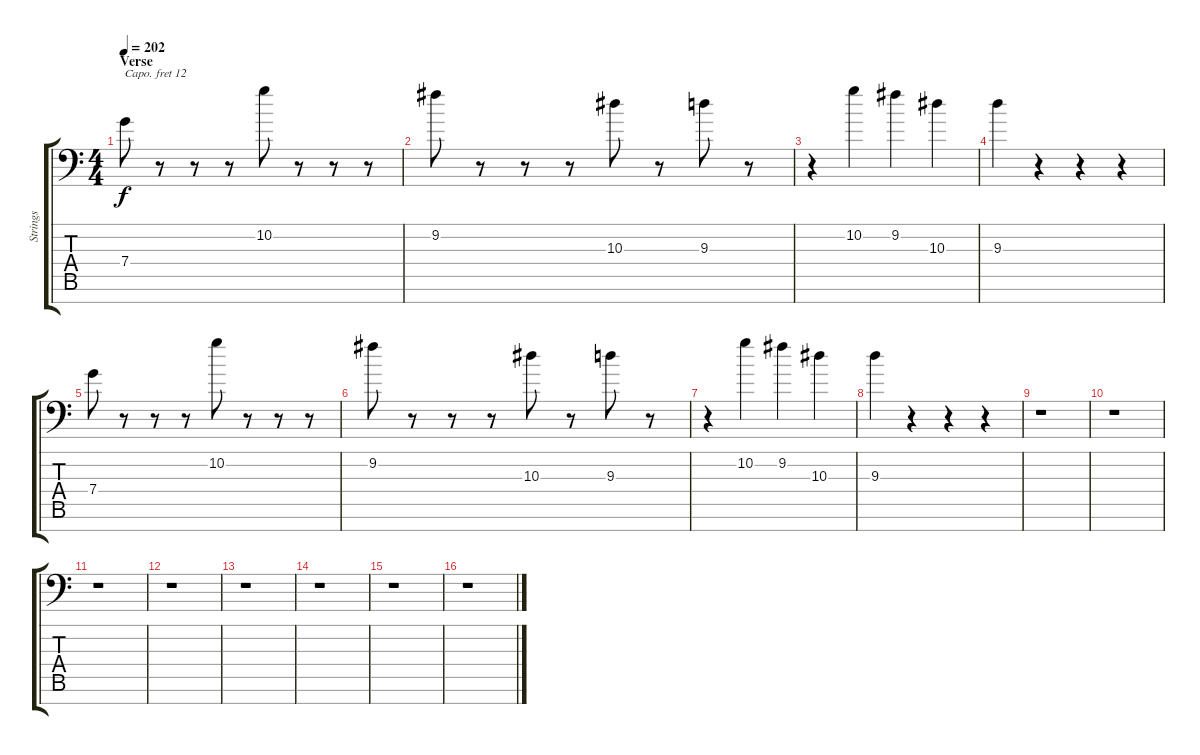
\track ("Strings" "Strings") {instrument stringensemble1}
\staff {score tabs}
\capo 12
\tuning (D4 A3 F3 C3 G2 D2 G1) {hide}
\ts (4 4)
\section ("" "Verse")
\tempo 202
\clef f4
\ks c
7.4.8{dy f} r.8 r.8 r.8 10.2.8 r.8 r.8 r.8 |
9.2.8 r.8 r.8 r.8 10.3.8 r.8 9.3.8 r.8 |
r.4 10.2.4 9.2.4 10.3.4 |
9.3.4 r.4 r.4 r.4 |
7.4.8 r.8 r.8 r.8 10.2.8 r.8 r.8 r.8 |
9.2.8 r.8 r.8 r.8 10.3.8 r.8 9.3.8 r.8 |
r.4 10.2.4 9.2.4 10.3.4 |
9.3.4 r.4 r.4 r.4 |
r.1 |
r.1 |
r.1 |
r.1 |
r.1 |
r.1 |
r.1 |
r.1
